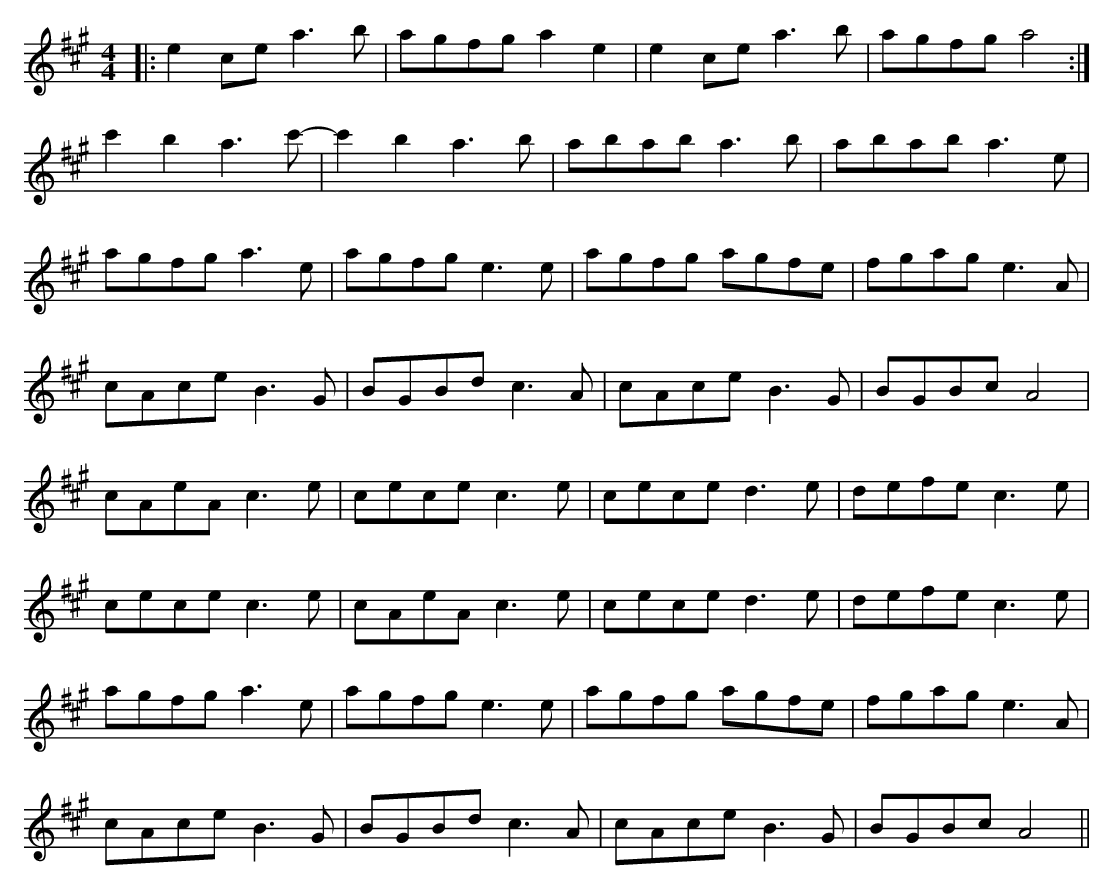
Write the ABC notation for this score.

X:1
M:4/4
K:A
|:e2ce a3b|agfg a2e2|e2ce a3b|agfg a4:|
c'2b2a3c'-|c'2b2 a3b|abab a3b|abab a3e|
agfg a3e|agfg e3e|agfg agfe|fgag e3A|
cAce B3G|BGBd c3A|cAce B3G|BGBc A4|
cAeA c3e|cece c3e|cece d3e|defe c3e|
cece c3e|cAeA c3e|cece d3e|defe c3e|
agfg a3e|agfg e3e|agfg agfe|fgag e3A|
cAce B3G|BGBd c3A|cAce B3G|BGBc A4||
